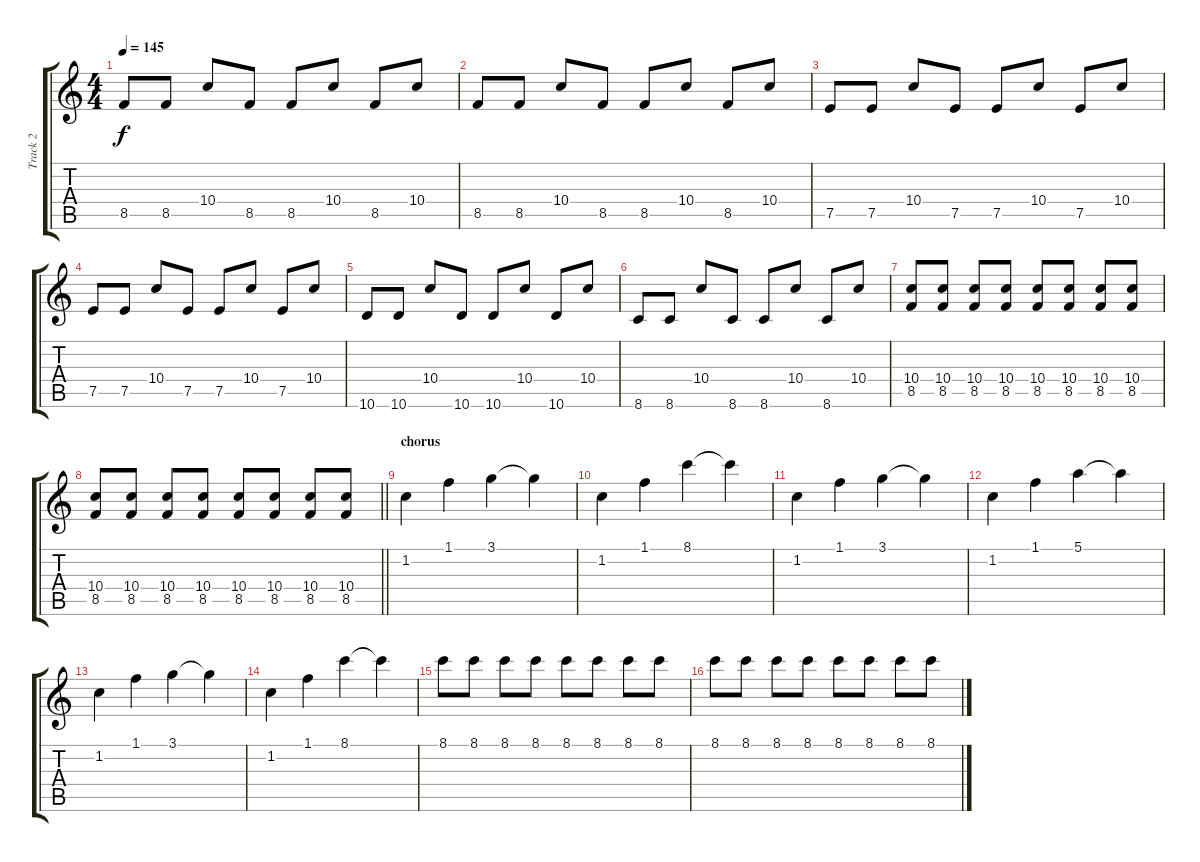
\track ("Track 2" "Track 2") {instrument electricguitarmuted}
\staff {score tabs}
\tuning (E4 B3 G3 D3 A2 E2) {hide}
\ts (4 4)
\tempo 145
\clef g2
\ks c
8.5.8{dy f} 8.5.8 10.4.8 8.5.8 8.5.8 10.4.8 8.5.8 10.4.8 |
8.5.8 8.5.8 10.4.8 8.5.8 8.5.8 10.4.8 8.5.8 10.4.8 |
7.5.8 7.5.8 10.4.8 7.5.8 7.5.8 10.4.8 7.5.8 10.4.8 |
7.5.8 7.5.8 10.4.8 7.5.8 7.5.8 10.4.8 7.5.8 10.4.8 |
10.6.8 10.6.8 10.4.8 10.6.8 10.6.8 10.4.8 10.6.8 10.4.8 |
8.6.8 8.6.8 10.4.8 8.6.8 8.6.8 10.4.8 8.6.8 10.4.8 |
(10.4 8.5).8 (10.4 8.5).8 (10.4 8.5).8 (10.4 8.5).8 (10.4 8.5).8 (10.4 8.5).8 (10.4 8.5).8 (10.4 8.5).8 |
\barLineRight lightlight
(10.4 8.5).8 (10.4 8.5).8 (10.4 8.5).8 (10.4 8.5).8 (10.4 8.5).8 (10.4 8.5).8 (10.4 8.5).8 (10.4 8.5).8 |
\section ("" "chorus")
1.2.4{instrument acousticguitarsteel} 1.1.4 3.1.4 3.1{t}.4 |
1.2.4 1.1.4 8.1.4 8.1{t}.4 |
1.2.4 1.1.4 3.1.4 3.1{t}.4 |
1.2.4 1.1.4 5.1.4 5.1{t}.4 |
1.2.4{instrument acousticguitarsteel} 1.1.4 3.1.4 3.1{t}.4 |
1.2.4 1.1.4 8.1.4 8.1{t}.4 |
8.1.8 8.1.8 8.1.8 8.1.8 8.1.8 8.1.8 8.1.8 8.1.8 |
8.1.8 8.1.8 8.1.8 8.1.8 8.1.8 8.1.8 8.1.8 8.1.8
